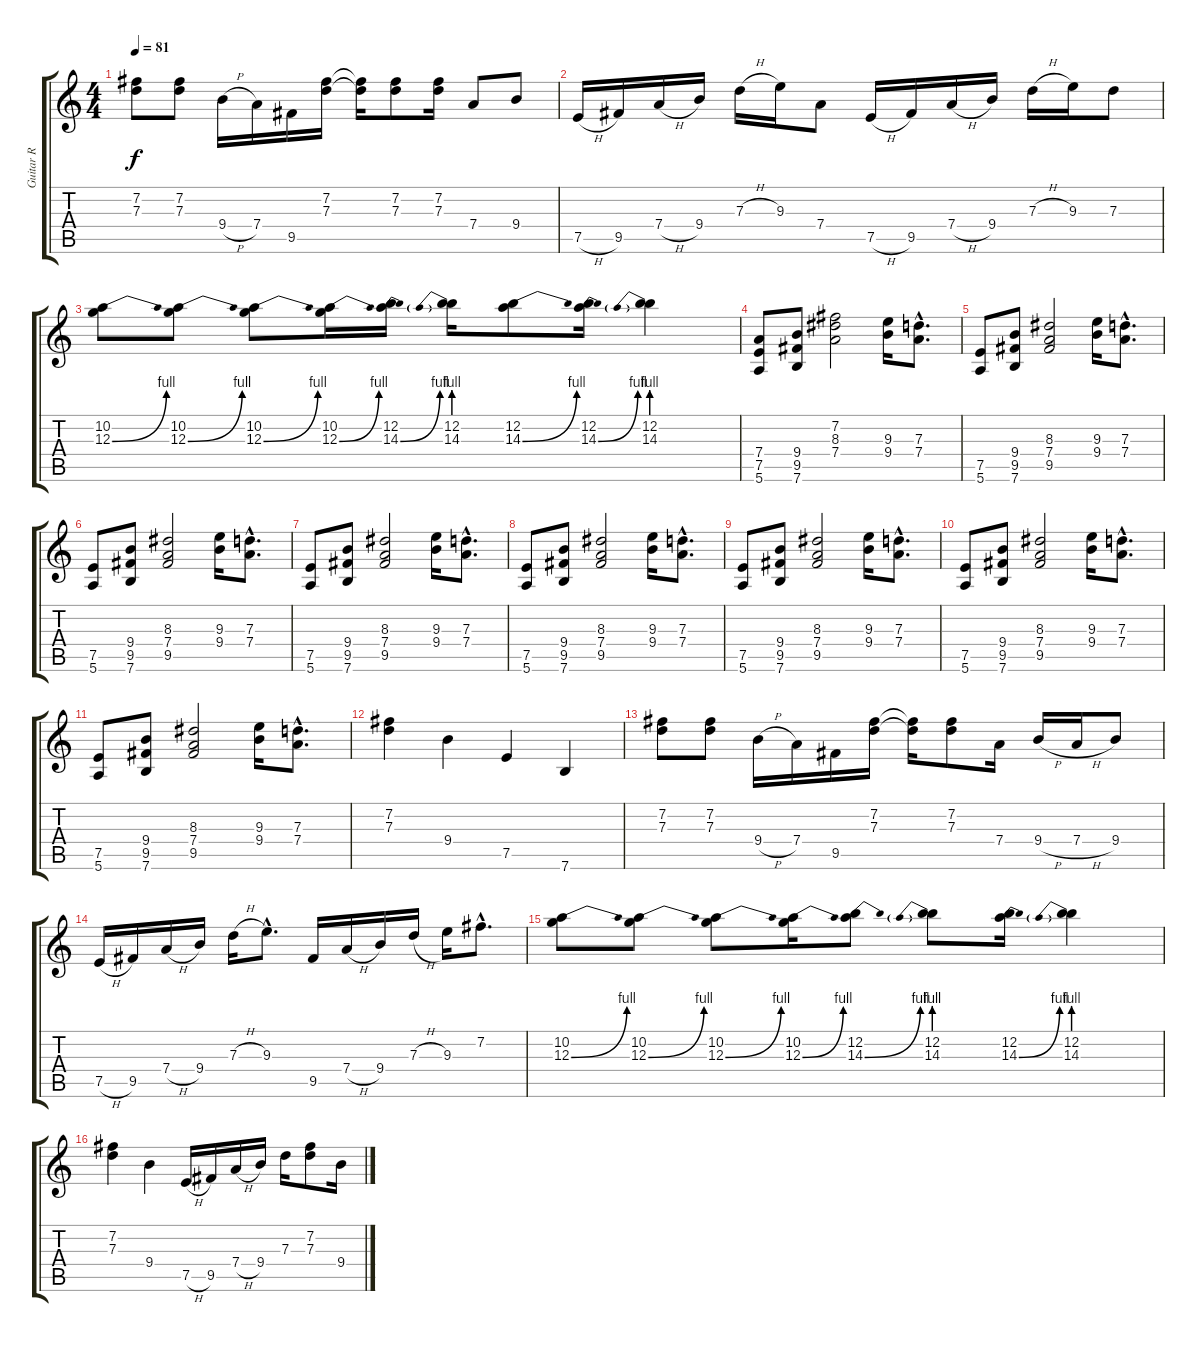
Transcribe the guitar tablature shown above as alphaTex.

\track ("Guitar R" "Guitar R") {instrument overdrivenguitar}
\staff {score tabs}
\tuning (E4 B3 G3 D3 A2 E2) {hide}
\ts (4 4)
\tempo 81
\clef g2
\ks c
(7.2 7.3).8{dy f} (7.2 7.3).8 9.4{h}.16 7.4.16 9.5.16 (7.2 7.3).16 (7.2{t} 7.3{t}).16 (7.2 7.3).8 (7.2 7.3).16 7.4.8 9.4.8 |
7.5{h}.16 9.5.16 7.4{h}.16 9.4.16 7.3{h}.16 9.3.16 7.4.8 7.5{h}.16 9.5.16 7.4{h}.16 9.4.16 7.3{h}.16 9.3.16 7.3.8 |
(10.2 12.3{be (bend 0 0 60 4)}).8 (10.2 12.3{be (bend 0 0 60 4)}).8 (10.2 12.3{be (bend 0 0 60 4)}).8 (10.2 12.3{be (bend 0 0 60 4)}).16 (12.2 14.3{be (bend 0 0 60 4)}).16 (12.2 14.3{be (prebend 0 4 60 4)}).16 (12.2 14.3{be (bend 0 0 60 4)}).8 (12.2 14.3{be (bend 0 0 60 4)}).16 (12.2 14.3{be (prebend 0 4 60 4)}).4 |
(7.4 7.5 5.6).8 (9.4 9.5 7.6).8 (7.2 8.3 7.4).2 (9.3 9.4).16 (7.3{hac} 7.4{hac}).8{d} |
(7.5 5.6).8 (9.4 9.5 7.6).8 (8.3 7.4 9.5).2 (9.3 9.4).16 (7.3{hac} 7.4{hac}).8{d} |
(7.5 5.6).8 (9.4 9.5 7.6).8 (8.3 7.4 9.5).2 (9.3 9.4).16 (7.3{hac} 7.4{hac}).8{d} |
(7.5 5.6).8 (9.4 9.5 7.6).8 (8.3 7.4 9.5).2 (9.3 9.4).16 (7.3{hac} 7.4{hac}).8{d} |
(7.5 5.6).8 (9.4 9.5 7.6).8 (8.3 7.4 9.5).2 (9.3 9.4).16 (7.3{hac} 7.4{hac}).8{d} |
(7.5 5.6).8 (9.4 9.5 7.6).8 (8.3 7.4 9.5).2 (9.3 9.4).16 (7.3{hac} 7.4{hac}).8{d} |
(7.5 5.6).8 (9.4 9.5 7.6).8 (8.3 7.4 9.5).2 (9.3 9.4).16 (7.3{hac} 7.4{hac}).8{d} |
(7.5 5.6).8 (9.4 9.5 7.6).8 (8.3 7.4 9.5).2 (9.3 9.4).16 (7.3{hac} 7.4{hac}).8{d} |
(7.2 7.3).4 9.4.4 7.5.4 7.6.4 |
(7.2 7.3).8 (7.2 7.3).8 9.4{h}.16 7.4.16 9.5.16 (7.2 7.3).16 (7.2{t} 7.3{t}).16 (7.2 7.3).8 7.4.16 9.4{h}.16 7.4{h}.16 9.4.8 |
7.5{h}.16 9.5.16 7.4{h}.16 9.4.16 7.3{h}.16 9.3{hac}.8{d} 9.5.16 7.4{h}.16 9.4.16 7.3{h}.16 9.3.16 7.2{hac}.8{d} |
(10.2 12.3{be (bend 0 0 60 4)}).8 (10.2 12.3{be (bend 0 0 60 4)}).8 (10.2 12.3{be (bend 0 0 60 4)}).8 (10.2 12.3{be (bend 0 0 60 4)}).16 (12.2 14.3{be (bend 0 0 60 4)}).8 (12.2 14.3{be (prebend 0 4 60 4)}).8 (12.2 14.3{be (bend 0 0 60 4)}).16 (12.2 14.3{be (prebend 0 4 60 4)}).4 |
(7.2 7.3).4 9.4.4 7.5{h}.16 9.5.16 7.4{h}.16 9.4.16 7.3.16 (7.2 7.3).8 9.4.16
